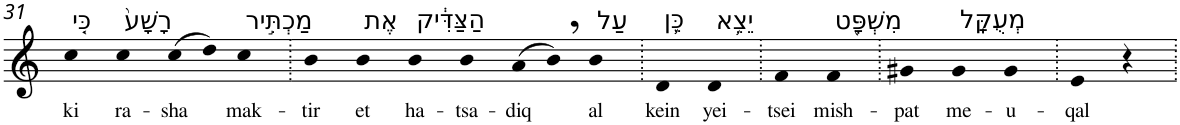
**kern	**text
*part1	*part1
*staff1	*staff1
*I"Piano	*
*I'Pno	*
!!LO:PB:g=z
*clefG2	*
*k[]	*
=31	=31
!LO:TX:a:t=כִּ֤י	!
!	!LO:LY:b
4cc	ki
!LO:TX:a:t=רָשָׁע֙	!
!	!LO:LY:b
4cc	ra-
!	!LO:LY:b
(>8cc	-sha
8dd)	.
!LO:TX:a:t=מַכְתִּ֣יר	!
!	!LO:LY:b
4cc	mak-
=32.	=32.
!	!LO:LY:b
4b	-tir
!LO:TX:a:t=אֶת	!
!	!LO:LY:b
4b	et
!LO:TX:a:t=הַצַּדִּ֔יק	!
!	!LO:LY:b
4b	ha-
!	!LO:LY:b
4b	-tsa-
!	!LO:LY:b
(>8a	-diq
8b,)	.
!LO:TX:a:t=עַל	!
!	!LO:LY:b
4b	al
=33.	=33.
!LO:TX:a:t=כֵּ֛ן	!
!	!LO:LY:b
4d	kein
!LO:TX:a:t=יֵצֵ֥א	!
!	!LO:LY:b
4d	yei-
=34.	=34.
!	!LO:LY:b
4f	-tsei
!LO:TX:a:t=מִשְׁפָּ֖ט	!
!	!LO:LY:b
4f	mish-
=35.	=35.
!	!LO:LY:b
4g#X	-pat
!LO:TX:a:t=מְעֻקָּֽל	!
!	!LO:LY:b
4g#	me-
!	!LO:LY:b
4g#	-u-
=36.	=36.
!	!LO:LY:b
4e	-qal
4r	.
=.	=.
*-	*-
